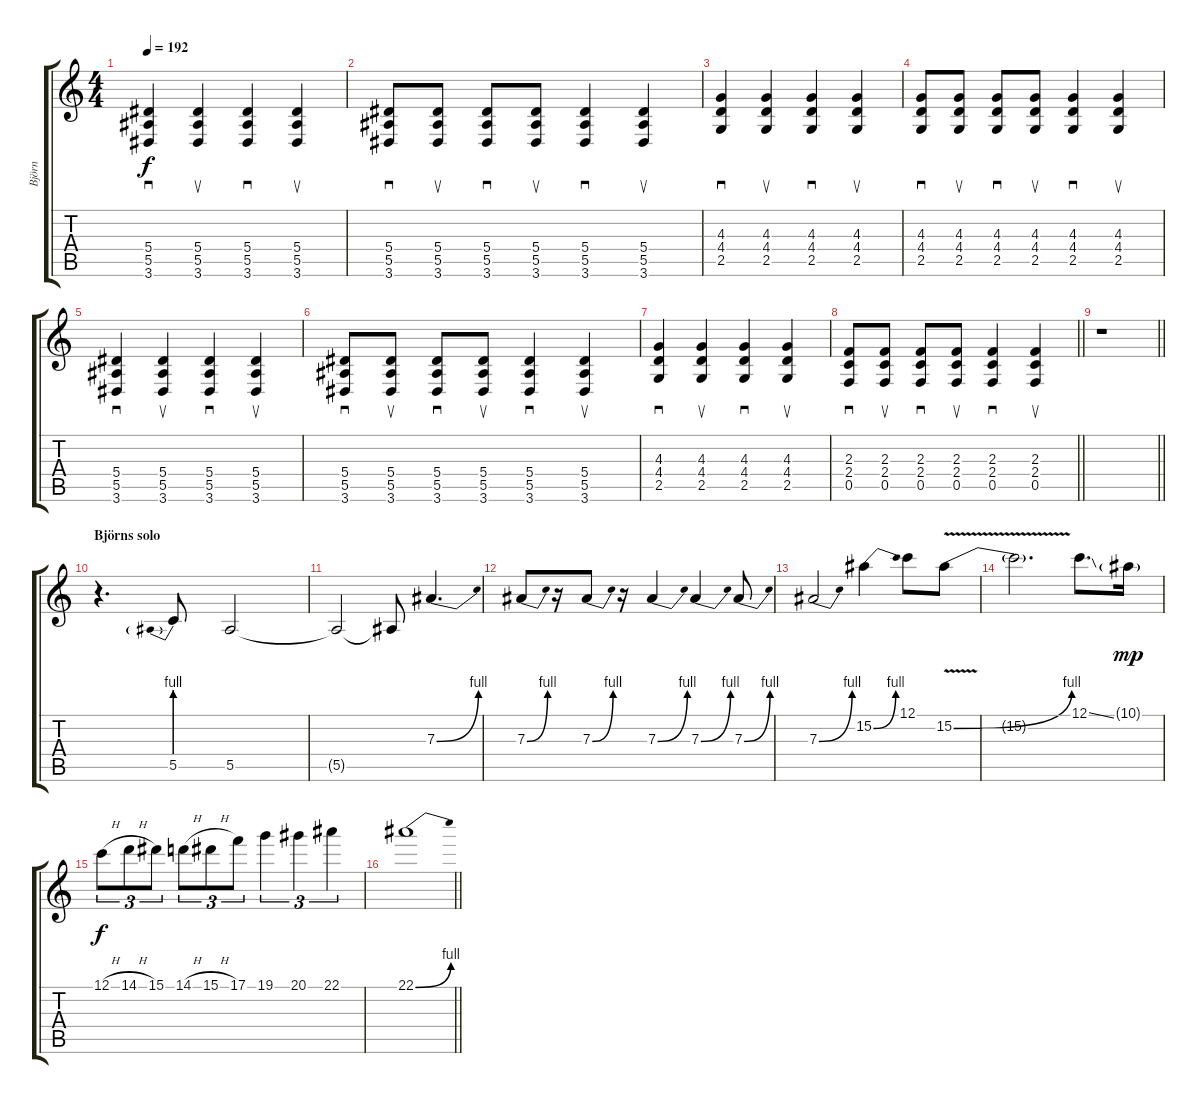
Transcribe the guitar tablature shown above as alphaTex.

\track ("Björn" "Björn") {instrument distortionguitar}
\staff {score tabs}
\tuning (C4 G3 Eb3 Bb2 F2 C2) {hide}
\ts (4 4)
\tempo 192
\clef g2
\ks c
(5.4 5.5 3.6).4{sd dy f volume 13 instrument distortionguitar} (5.4 5.5 3.6).4{su} (5.4 5.5 3.6).4{sd} (5.4 5.5 3.6).4{su} |
(5.4 5.5 3.6).8{sd} (5.4 5.5 3.6).8{su} (5.4 5.5 3.6).8{sd} (5.4 5.5 3.6).8{su} (5.4 5.5 3.6).4{sd} (5.4 5.5 3.6).4{su} |
(4.3 4.4 2.5).4{sd} (4.3 4.4 2.5).4{su} (4.3 4.4 2.5).4{sd} (4.3 4.4 2.5).4{su} |
(4.3 4.4 2.5).8{sd} (4.3 4.4 2.5).8{su} (4.3 4.4 2.5).8{sd} (4.3 4.4 2.5).8{su} (4.3 4.4 2.5).4{sd} (4.3 4.4 2.5).4{su} |
(5.4 5.5 3.6).4{sd} (5.4 5.5 3.6).4{su} (5.4 5.5 3.6).4{sd} (5.4 5.5 3.6).4{su} |
(5.4 5.5 3.6).8{sd} (5.4 5.5 3.6).8{su} (5.4 5.5 3.6).8{sd} (5.4 5.5 3.6).8{su} (5.4 5.5 3.6).4{sd} (5.4 5.5 3.6).4{su} |
(4.3 4.4 2.5).4{sd} (4.3 4.4 2.5).4{su} (4.3 4.4 2.5).4{sd} (4.3 4.4 2.5).4{su} |
\barLineRight lightlight
(2.3 2.4 0.5).8{sd} (2.3 2.4 0.5).8{su} (2.3 2.4 0.5).8{sd} (2.3 2.4 0.5).8{su} (2.3 2.4 0.5).4{sd} (2.3 2.4 0.5).4{su} |
\barLineRight lightlight
r.1 |
\section ("" "Björns solo")
r.4{d volume 16} 5.5{be (prebend 0 4 60 4)}.8 5.5.2 |
5.5{t}.2 5.5{t}.8 7.3{be (bend 0 0 60 4)}.4{d} |
7.3{be (bend 0 0 60 4)}.8 r.16 7.3{be (bend 0 0 60 4)}.8 r.16 7.3{be (bend 0 0 60 4)}.4 7.3{be (bend 0 0 60 4)}.4 7.3{be (bend 0 0 60 4)}.8 |
7.3{be (bend 0 0 60 4)}.2 15.2{be (bend 0 0 60 4)}.4 12.1.8 15.2{be (bend 0 0 60 4) v}.8 |
15.2{t}.2{d} 12.1{ss}.8{d} 10.1{g}.16{dy mp} |
12.1{h}.8{tu (3 2) dy f} 14.1{h}.8{tu (3 2)} 15.1.8{tu (3 2)} 14.1{h}.8{tu (3 2)} 15.1{h}.8{tu (3 2)} 17.1.8{tu (3 2)} 19.1.4{tu (3 2)} 20.1.4{tu (3 2)} 22.1.4{tu (3 2)} |
\barLineRight lightlight
22.1{be (bend 0 0 60 4)}.1
